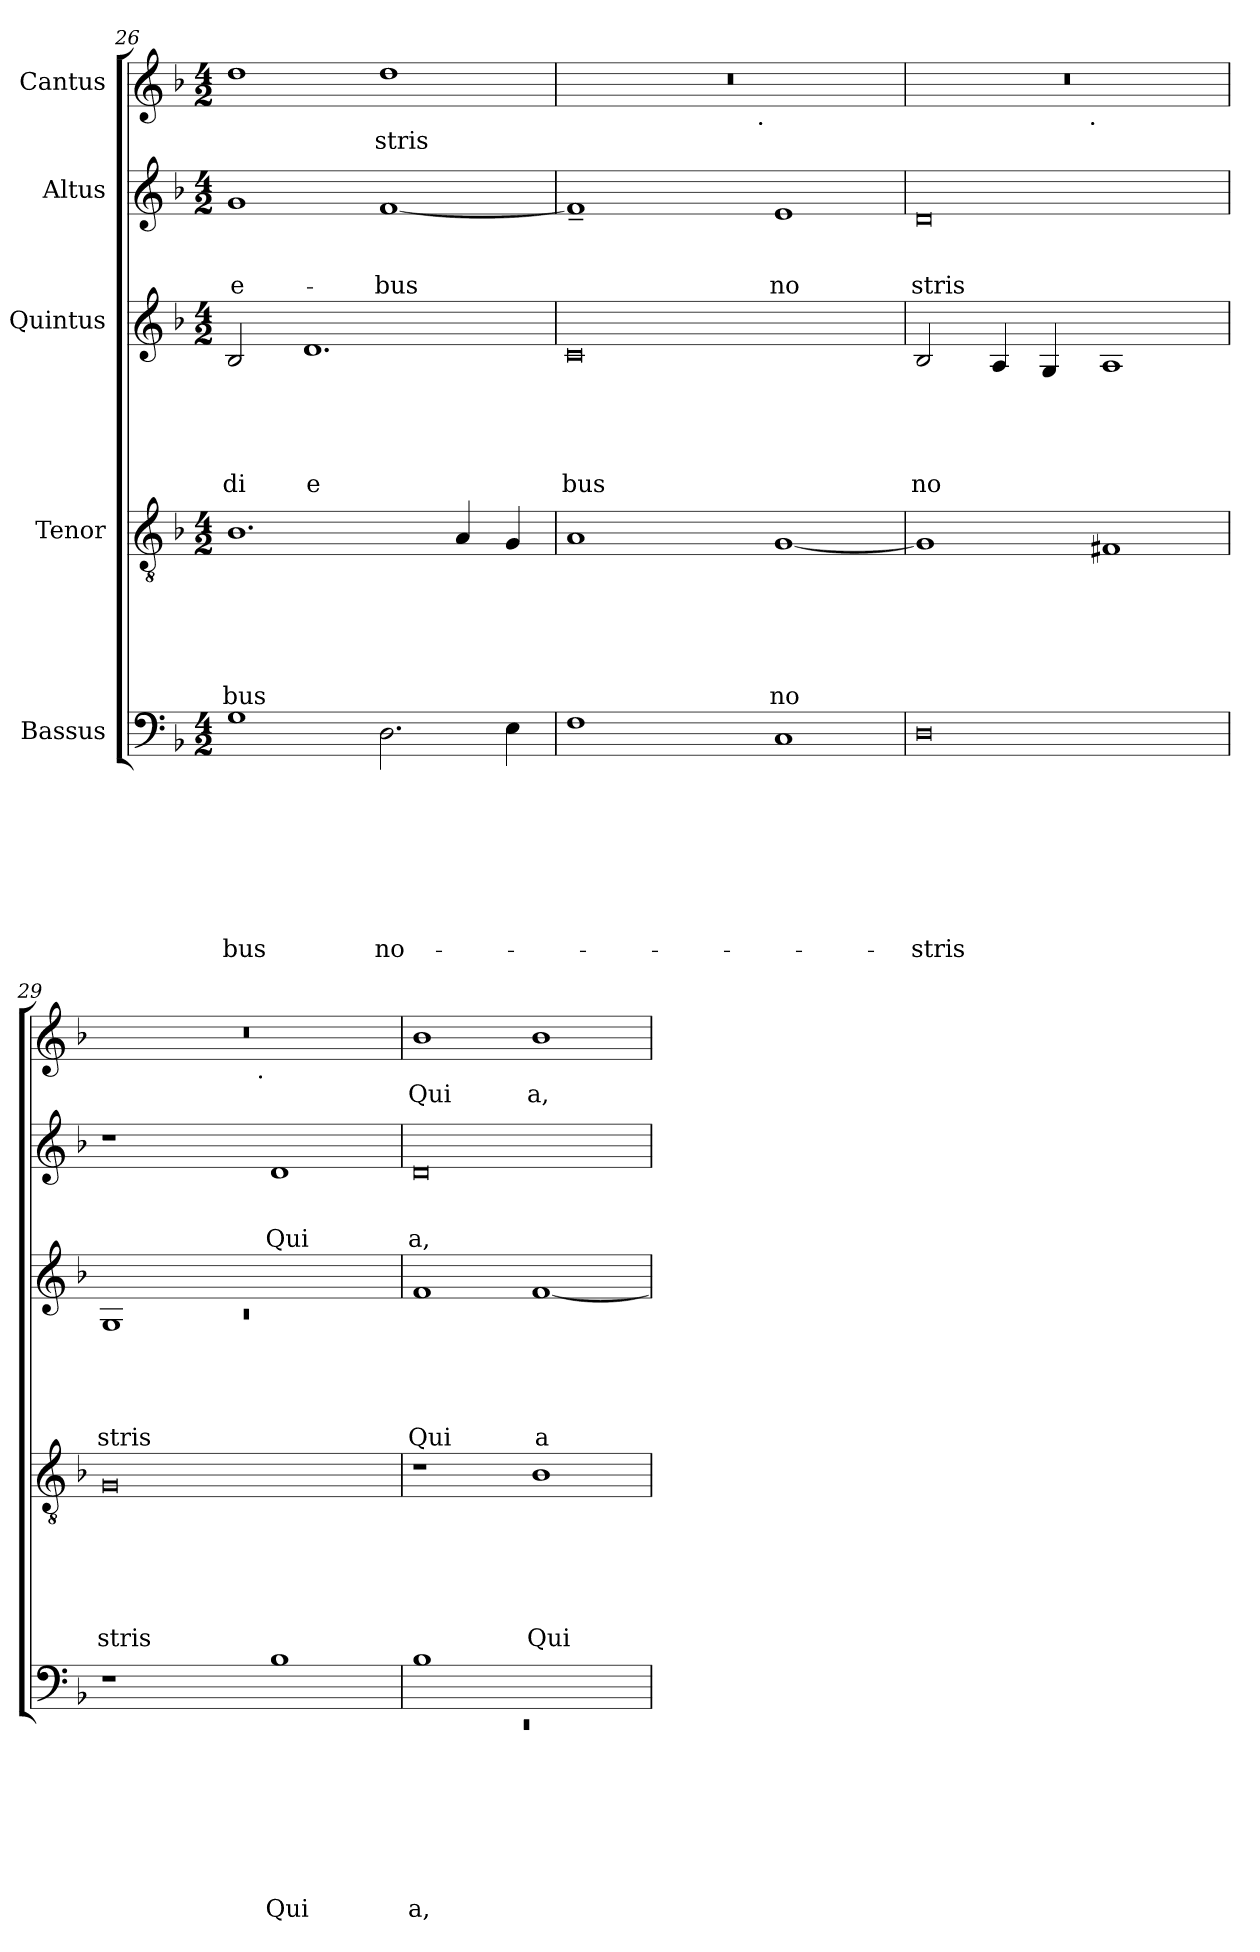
**kern	**text	**text	**text	**text	**text	**text	**text	**text	**kern	**text	**text	**text	**text	**text	**text	**kern	**text	**text	**text	**text	**text	**kern	**text	**text	**text	**kern	**text
*part5	*part5	*part5	*part5	*part5	*part5	*part5	*part5	*part5	*part4	*part4	*part4	*part4	*part4	*part4	*part4	*part3	*part3	*part3	*part3	*part3	*part3	*part2	*part2	*part2	*part2	*part1	*part1
*staff5	*staff5	*staff5	*staff5	*staff5	*staff5	*staff5	*staff5	*staff5	*staff4	*staff4	*staff4	*staff4	*staff4	*staff4	*staff4	*staff3	*staff3	*staff3	*staff3	*staff3	*staff3	*staff2	*staff2	*staff2	*staff2	*staff1	*staff1
*I"Bassus	*	*	*	*	*	*	*	*	*I"Tenor	*	*	*	*	*	*	*I"Quintus	*	*	*	*	*	*I"Altus	*	*	*	*I"Cantus	*
*clefF4	*	*	*	*	*	*	*	*	*clefGv2	*	*	*	*	*	*	*clefG2	*	*	*	*	*	*clefG2	*	*	*	*clefG2	*
*k[b-]	*	*	*	*	*	*	*	*	*k[b-]	*	*	*	*	*	*	*k[b-]	*	*	*	*	*	*k[b-]	*	*	*	*k[b-]	*
*F:	*	*	*	*	*	*	*	*	*F:	*	*	*	*	*	*	*F:	*	*	*	*	*	*F:	*	*	*	*F:	*
*M4/2	*	*	*	*	*	*	*	*	*M4/2	*	*	*	*	*	*	*M4/2	*	*	*	*	*	*M4/2	*	*	*	*M4/2	*
=26	=26	=26	=26	=26	=26	=26	=26	=26	=26	=26	=26	=26	=26	=26	=26	=26	=26	=26	=26	=26	=26	=26	=26	=26	=26	=26	=26
!	!	!	!	!	!	!	!	!LO:LY:b	!	!	!	!	!	!	!LO:LY:b	!	!	!	!	!	!LO:LY:b	!	!	!	!LO:LY:b	!	!
1G	.	.	.	.	.	.	.	-bus	1.B-	.	.	.	.	.	bus	2B-/	.	.	.	.	di	1g	.	.	-e-	1dd	.
!	!	!	!	!	!	!	!	!	!	!	!	!	!	!	!	!	!	!	!	!	!LO:LY:b	!	!	!	!	!	!
.	.	.	.	.	.	.	.	.	.	.	.	.	.	.	.	1.d	.	.	.	.	e	.	.	.	.	.	.
!	!	!	!	!	!	!	!	!LO:LY:b	!	!	!	!	!	!	!	!	!	!	!	!	!	!	!	!	!LO:LY:b	!	!LO:LY:b
2.D\	.	.	.	.	.	.	.	no-	.	.	.	.	.	.	.	.	.	.	.	.	.	[>1f	.	.	-bus	1dd	-stris
.	.	.	.	.	.	.	.	.	4A/	.	.	.	.	.	.	.	.	.	.	.	.	.	.	.	.	.	.
4E\	.	.	.	.	.	.	.	.	4G/	.	.	.	.	.	.	.	.	.	.	.	.	.	.	.	.	.	.
!!LO:PB:g=z
=27	=27	=27	=27	=27	=27	=27	=27	=27	=27	=27	=27	=27	=27	=27	=27	=27	=27	=27	=27	=27	=27	=27	=27	=27	=27	=27	=27
!	!	!	!	!	!	!	!	!	!	!	!	!	!	!	!	!	!	!	!	!	!LO:LY:b	!	!	!	!	!	!
*	*	*	*	*	*	*	*	*	*	*	*	*	*	*	*	*	*	*	*	*	*	*	*	*	*	*^	*
1F	.	.	.	.	.	.	.	.	1A	.	.	.	.	.	.	0c	.	.	.	.	bus	1f~<]	.	.	.	0r	2ryy	.
.	.	.	.	.	.	.	.	.	.	.	.	.	.	.	.	.	.	.	.	.	.	.	.	.	.	.	4ryy	.
.	.	.	.	.	.	.	.	.	.	.	.	.	.	.	.	.	.	.	.	.	.	.	.	.	.	.	8ryy	.
.	.	.	.	.	.	.	.	.	.	.	.	.	.	.	.	.	.	.	.	.	.	.	.	.	.	.	16ryy	.
.	.	.	.	.	.	.	.	.	.	.	.	.	.	.	.	.	.	.	.	.	.	.	.	.	.	.	64ryy	.
!	!	!	!	!	!	!	!	!	!	!	!	!	!	!	!	!	!	!	!	!	!	!	!	!	!	!	!LO:TX:b:t=.	!
.	.	.	.	.	.	.	.	.	.	.	.	.	.	.	.	.	.	.	.	.	.	.	.	.	.	.	1ryy	.
!	!	!	!	!	!	!	!	!	!	!	!	!	!	!	!LO:LY:b	!	!	!	!	!	!	!	!	!	!LO:LY:b	!	!	!
1C	.	.	.	.	.	.	.	.	[<1G	.	.	.	.	.	no	.	.	.	.	.	.	1e	.	.	no	.	.	.
.	.	.	.	.	.	.	.	.	.	.	.	.	.	.	.	.	.	.	.	.	.	.	.	.	.	.	32.ryy	.
=28	=28	=28	=28	=28	=28	=28	=28	=28	=28	=28	=28	=28	=28	=28	=28	=28	=28	=28	=28	=28	=28	=28	=28	=28	=28	=28	=28	=28
!	!	!	!	!	!	!	!	!LO:LY:b	!	!	!	!	!	!	!	!	!	!	!	!	!LO:LY:b	!	!	!	!LO:LY:b	!	!	!
0D	.	.	.	.	.	.	.	-stris	1G]	.	.	.	.	.	.	2B-/	.	.	.	.	no	0d	.	.	stris	0r	2ryy	.
.	.	.	.	.	.	.	.	.	.	.	.	.	.	.	.	4A/	.	.	.	.	.	.	.	.	.	.	4...ryy	.
.	.	.	.	.	.	.	.	.	.	.	.	.	.	.	.	4G/	.	.	.	.	.	.	.	.	.	.	.	.
!	!	!	!	!	!	!	!	!	!	!	!	!	!	!	!	!	!	!	!	!	!	!	!	!	!	!	!LO:TX:b:t=.	!
.	.	.	.	.	.	.	.	.	.	.	.	.	.	.	.	.	.	.	.	.	.	.	.	.	.	.	1ryy	.
.	.	.	.	.	.	.	.	.	1F#X	.	.	.	.	.	.	1A	.	.	.	.	.	.	.	.	.	.	.	.
.	.	.	.	.	.	.	.	.	.	.	.	.	.	.	.	.	.	.	.	.	.	.	.	.	.	.	32ryy	.
=29	=29	=29	=29	=29	=29	=29	=29	=29	=29	=29	=29	=29	=29	=29	=29	=29	=29	=29	=29	=29	=29	=29	=29	=29	=29	=29	=29	=29
*	*	*	*	*	*	*	*	*	*	*	*	*	*	*	*	*^	*	*	*	*	*	*	*	*	*	*	*	*
!	!	!	!	!	!	!	!	!	!	!	!	!	!	!	!LO:LY:b	!	!LO:N:vis=1	!	!	!	!	!LO:LY:b	!	!	!	!	!	!	!
1r	.	.	.	.	.	.	.	.	0G	.	.	.	.	.	stris	1G	0rc	.	.	.	.	stris	1r	.	.	.	0r	2ryy	.
.	.	.	.	.	.	.	.	.	.	.	.	.	.	.	.	.	.	.	.	.	.	.	.	.	.	.	.	4...ryy	.
!	!	!	!	!	!	!	!	!	!	!	!	!	!	!	!	!	!	!	!	!	!	!	!	!	!	!	!	!LO:TX:b:t=.	!
.	.	.	.	.	.	.	.	.	.	.	.	.	.	.	.	.	.	.	.	.	.	.	.	.	.	.	.	1ryy	.
!	!	!	!	!	!	!	!	!LO:LY:b	!	!	!	!	!	!	!	!	!	!	!	!	!	!	!	!	!	!LO:LY:b	!	!	!
1B-	.	.	.	.	.	.	.	Qui	.	.	.	.	.	.	.	1ryy	.	.	.	.	.	.	1d	.	.	Qui	.	.	.
.	.	.	.	.	.	.	.	.	.	.	.	.	.	.	.	.	.	.	.	.	.	.	.	.	.	.	.	32ryy	.
=30	=30	=30	=30	=30	=30	=30	=30	=30	=30	=30	=30	=30	=30	=30	=30	=30	=30	=30	=30	=30	=30	=30	=30	=30	=30	=30	=30	=30	=30
*^	*	*	*	*	*	*	*	*	*	*	*	*	*	*	*	*	*	*	*	*	*	*	*	*	*	*	*	*	*
!	!LO:N:vis=1	!	!	!	!	!	!	!	!LO:LY:b	!	!	!	!	!	!	!	!	!	!	!	!	!	!LO:LY:b	!	!	!	!LO:LY:b	!	!	!LO:LY:b
*	*	*	*	*	*	*	*	*	*	*	*	*	*	*	*	*	*v	*v	*	*	*	*	*	*	*	*	*	*v	*v	*
1B-	0rEE	.	.	.	.	.	.	.	a,	1r	.	.	.	.	.	.	1f	.	.	.	.	Qui	0d	.	.	a,	1b-	Qui
!	!	!	!	!	!	!	!	!	!	!	!	!	!	!	!	!LO:LY:b	!	!	!	!	!	!LO:LY:b:rj	!	!	!	!	!	!LO:LY:b
1ryy	.	.	.	.	.	.	.	.	.	1B-	.	.	.	.	.	Qui	[<1f	.	.	.	.	a	.	.	.	.	1b-	a,
*v	*v	*	*	*	*	*	*	*	*	*	*	*	*	*	*	*	*	*	*	*	*	*	*	*	*	*	*	*
=	=	=	=	=	=	=	=	=	=	=	=	=	=	=	=	=	=	=	=	=	=	=	=	=	=	=	=
*-	*-	*-	*-	*-	*-	*-	*-	*-	*-	*-	*-	*-	*-	*-	*-	*-	*-	*-	*-	*-	*-	*-	*-	*-	*-	*-	*-
